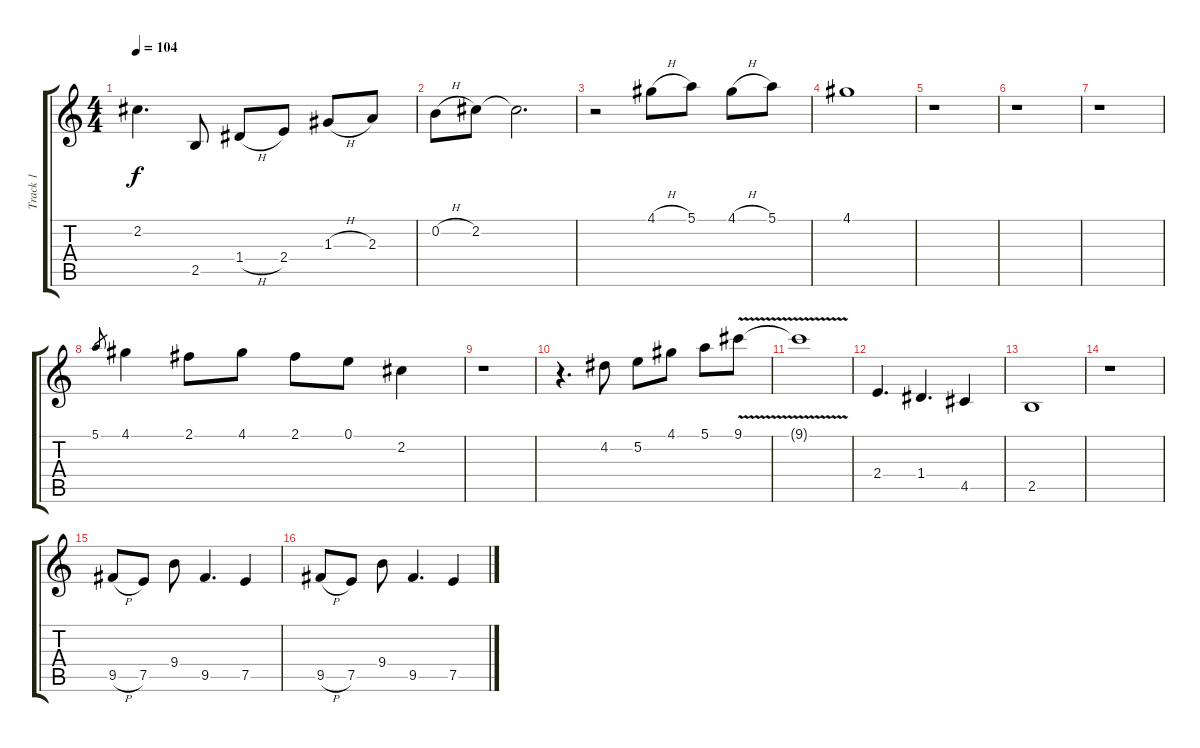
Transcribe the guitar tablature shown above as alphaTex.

\track ("Track 1" "Track 1") {instrument acousticguitarsteel}
\staff {score tabs}
\tuning (E4 B3 G3 D3 A2 E2) {hide}
\ts (4 4)
\tempo 104
\clef g2
\ks c
2.2{t}.4{d dy f} 2.5.8 1.4{h}.8 2.4.8 1.3{h}.8 2.3.8 |
0.2{h}.8 2.2.8 2.2{t}.2{d} |
r.2 4.1{h}.8 5.1.8 4.1{h}.8 5.1.8 |
4.1.1 |
r.1 |
r.1 |
r.1 |
5.1.8{gr} 4.1.4 2.1.8 4.1.8 2.1.8 0.1.8 2.2.4 |
r.1 |
r.4{d} 4.2.8 5.2.8 4.1.8 5.1.8 9.1{v}.8 |
9.1{t}.1 |
2.4.4{d} 1.4.4{d} 4.5.4 |
2.5.1 |
r.1 |
9.5{h}.8 7.5.8 9.4.8 9.5.4{d} 7.5.4 |
9.5{h}.8 7.5.8 9.4.8 9.5.4{d} 7.5.4
